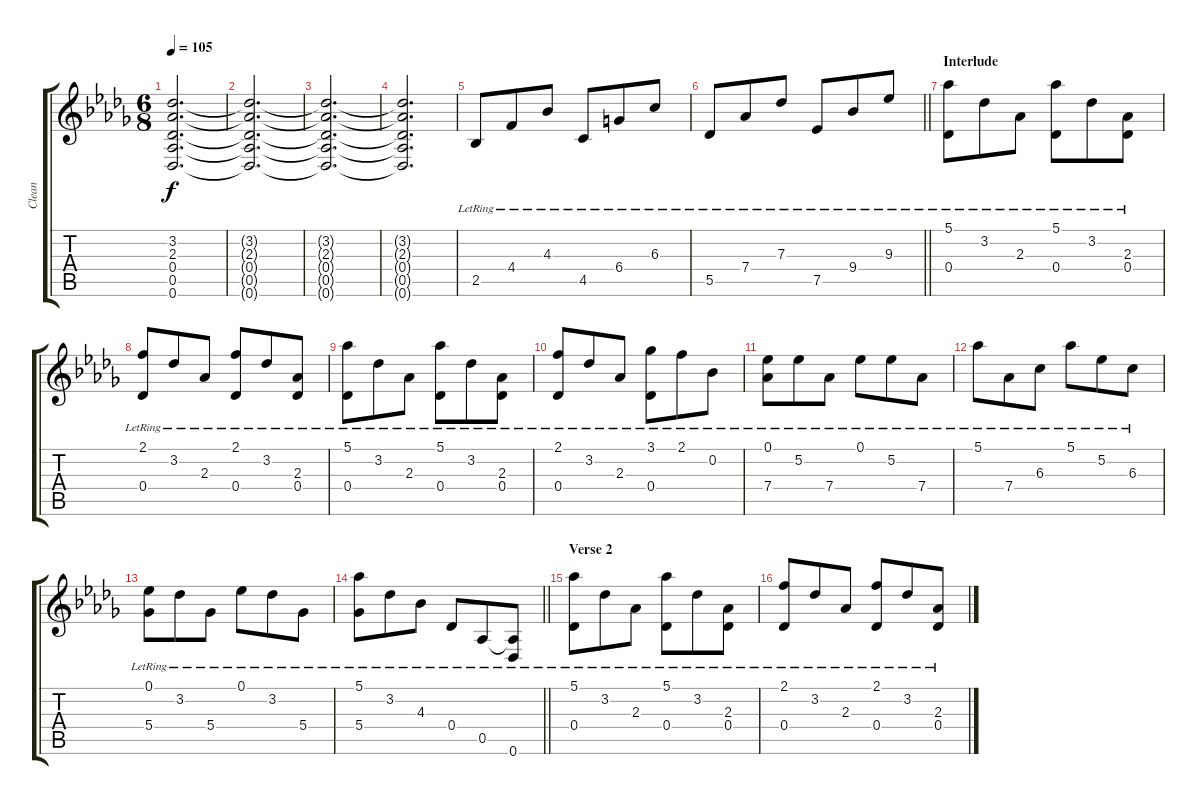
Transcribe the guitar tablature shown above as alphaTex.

\track ("Clean" "Clean") {instrument acousticguitarsteel}
\staff {score tabs}
\tuning (Eb4 Bb3 Gb3 Db3 Ab2 Db2) {hide}
\ts (6 8)
\tempo 105
\clef g2
\ks db
(3.2{t} 2.3{t} 0.4{t} 0.5{t} 0.6{t}).2{d dy f} |
(3.2{t} 2.3{t} 0.4{t} 0.5{t} 0.6{t}).2{d} |
(3.2{t} 2.3{t} 0.4{t} 0.5{t} 0.6{t}).2{d} |
(3.2{t} 2.3{t} 0.4{t} 0.5{t} 0.6{t}).2{d} |
2.5{lr}.8 4.4{lr}.8 4.3{lr}.8 4.5{lr}.8 6.4{lr}.8 6.3{lr}.8 |
\barLineRight lightlight
5.5{lr}.8 7.4{lr}.8 7.3{lr}.8 7.5{lr}.8 9.4{lr}.8 9.3{lr}.8 |
\section ("" "Interlude")
(5.1{lr} 0.4{lr}).8 3.2{lr}.8 2.3{lr}.8 (5.1{lr} 0.4{lr}).8 3.2{lr}.8 (2.3{lr} 0.4{lr}).8 |
(2.1{lr} 0.4{lr}).8 3.2{lr}.8 2.3{lr}.8 (2.1{lr} 0.4{lr}).8 3.2{lr}.8 (2.3{lr} 0.4{lr}).8 |
(5.1{lr} 0.4{lr}).8 3.2{lr}.8 2.3{lr}.8 (5.1{lr} 0.4{lr}).8 3.2{lr}.8 (2.3{lr} 0.4{lr}).8 |
(2.1{lr} 0.4{lr}).8 3.2{lr}.8 2.3{lr}.8 (3.1{lr} 0.4{lr}).8 2.1{lr}.8 0.2{lr}.8 |
(0.1{lr} 7.4{lr}).8 5.2{lr}.8 7.4{lr}.8 0.1{lr}.8 5.2{lr}.8 7.4{lr}.8 |
5.1{lr}.8 7.4{lr}.8 6.3{lr}.8 5.1{lr}.8 5.2{lr}.8 6.3{lr}.8 |
(0.1{lr} 5.4{lr}).8 3.2{lr}.8 5.4{lr}.8 0.1{lr}.8 3.2{lr}.8 5.4{lr}.8 |
\barLineRight lightlight
(5.1{lr} 5.4{lr}).8 3.2{lr}.8 4.3{lr}.8 0.4{lr}.8 0.5{lr}.8 (0.5{t} 0.6{lr}).8 |
\section ("" "Verse 2")
(5.1{lr} 0.4{lr}).8 3.2{lr}.8 2.3{lr}.8 (5.1{lr} 0.4{lr}).8 3.2{lr}.8 (2.3{lr} 0.4{lr}).8 |
(2.1{lr} 0.4{lr}).8 3.2{lr}.8 2.3{lr}.8 (2.1{lr} 0.4{lr}).8 3.2{lr}.8 (2.3{lr} 0.4{lr}).8
